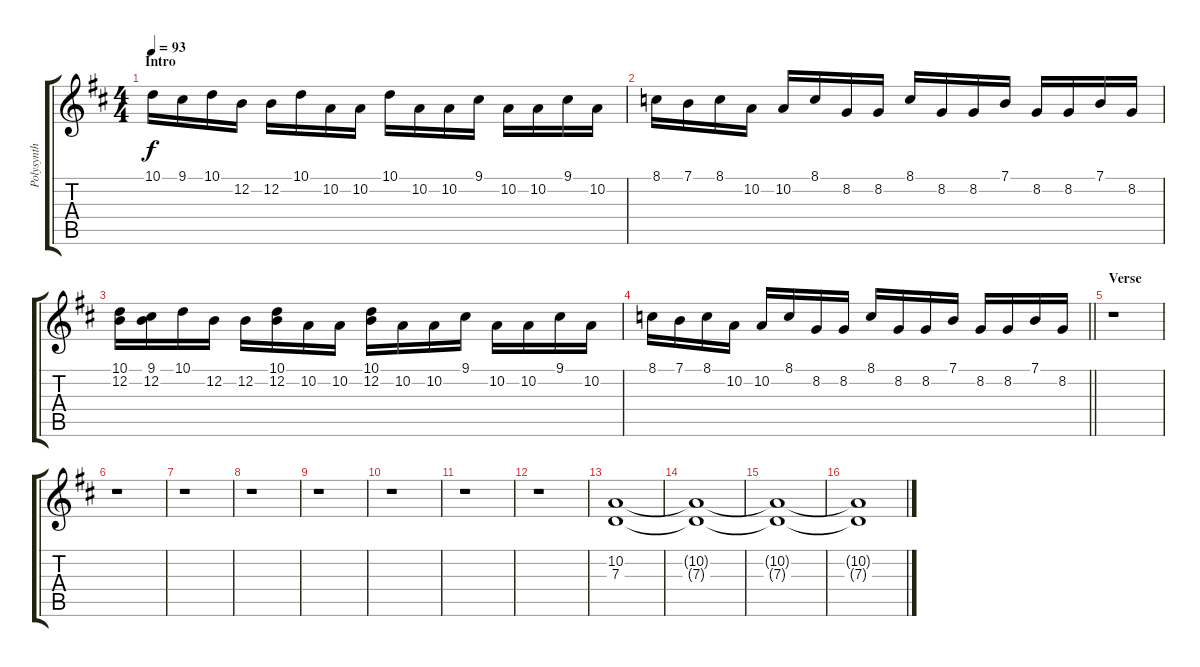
\track ("Polysynth Pad" "Polysynth ") {instrument pad3polysynth}
\staff {score tabs}
\tuning (E4 B3 G3 D3 A2 E2) {hide}
\ts (4 4)
\section ("" "Intro")
\tempo 93
\clef g2
\ks d
10.1.16{dy f instrument pad3polysynth} 9.1.16 10.1.16 12.2.16 12.2.16 10.1.16 10.2.16 10.2.16 10.1.16 10.2.16 10.2.16 9.1.16 10.2.16 10.2.16 9.1.16 10.2.16 |
8.1.16 7.1.16 8.1.16 10.2.16 10.2.16 8.1.16 8.2.16 8.2.16 8.1.16 8.2.16 8.2.16 7.1.16 8.2.16 8.2.16 7.1.16 8.2.16 |
(10.1 12.2).16 (9.1 12.2).16 10.1.16 12.2.16 12.2.16 (10.1 12.2).16 10.2.16 10.2.16 (10.1 12.2).16 10.2.16 10.2.16 9.1.16 10.2.16 10.2.16 9.1.16 10.2.16 |
\barLineRight lightlight
8.1.16 7.1.16 8.1.16 10.2.16 10.2.16 8.1.16 8.2.16 8.2.16 8.1.16 8.2.16 8.2.16 7.1.16 8.2.16 8.2.16 7.1.16 8.2.16 |
\section ("" "Verse")
r.1 |
r.1 |
r.1 |
r.1 |
r.1 |
r.1 |
r.1 |
r.1{volume 4} |
(10.2 7.3).1{volume 13} |
(10.2{t} 7.3{t}).1 |
(10.2{t} 7.3{t}).1 |
(10.2{t} 7.3{t}).1
